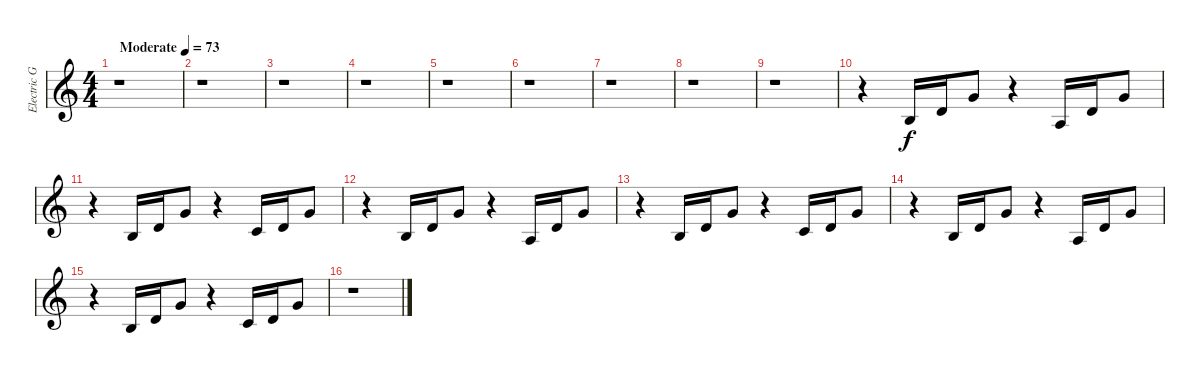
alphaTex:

\track ("Electric Grand Piano" "Electric G") {instrument electricgrandpiano}
\staff {score}
\tuning (E4 B3 G3 D3 A2 E2) {hide}
\ts (4 4)
\tempo (73 "Moderate")
\clef g2
\ks c
r.1{dy f instrument electricgrandpiano} |
r.1 |
r.1 |
r.1 |
r.1 |
r.1 |
r.1 |
r.1 |
r.1 |
r.4 4.3.16 3.2.16 3.1.8 r.4 2.3.16 3.2.16 3.1.8 |
r.4 0.2.16 3.2.16 3.1.8 r.4 1.2.16 3.2.16 3.1.8 |
r.4 0.2.16 3.2.16 3.1.8 r.4 2.3.16 3.2.16 3.1.8 |
r.4 0.2.16 3.2.16 3.1.8 r.4 1.2.16 3.2.16 3.1.8 |
r.4 0.2.16 3.2.16 3.1.8 r.4 2.3.16 3.2.16 3.1.8 |
r.4 0.2.16 3.2.16 3.1.8 r.4 1.2.16 3.2.16 3.1.8 |
r.1
